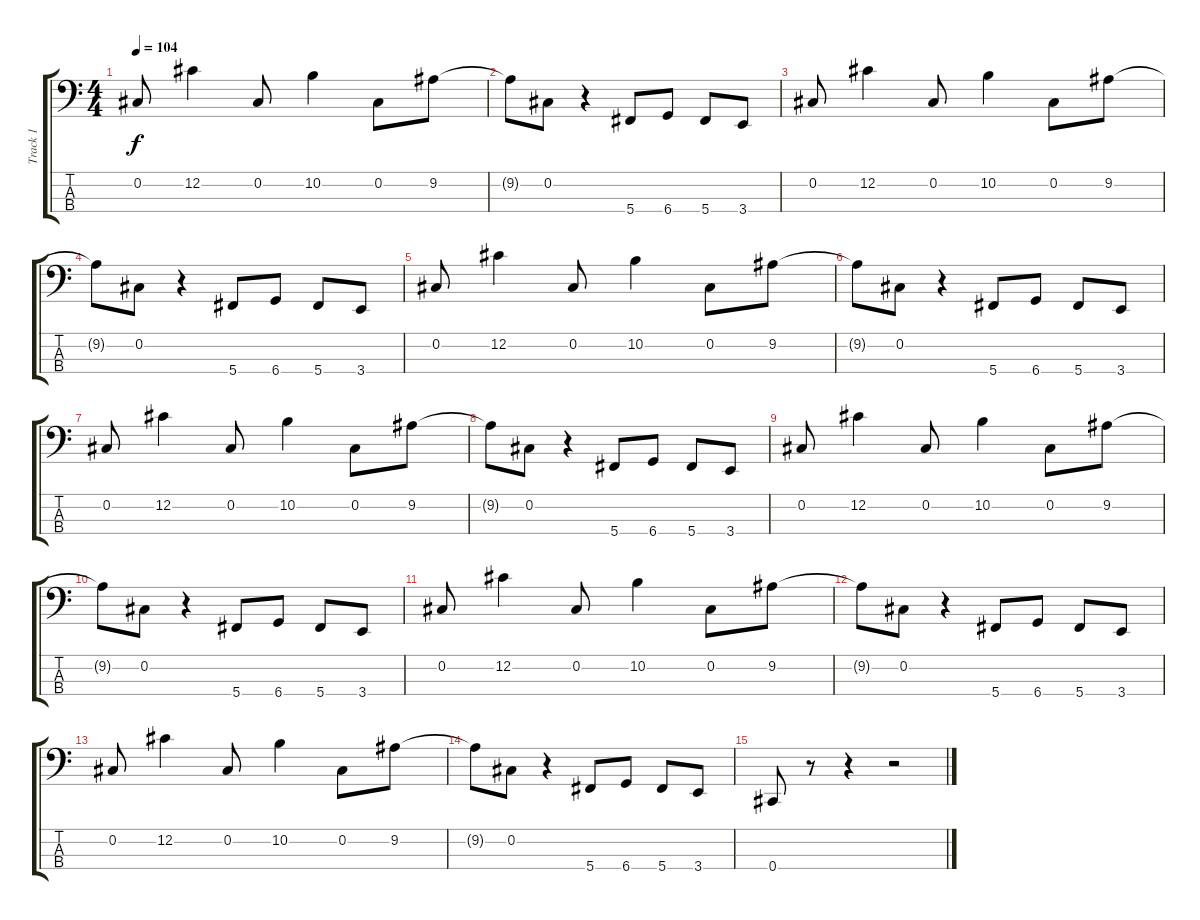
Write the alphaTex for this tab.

\track ("Track 1" "Track 1") {instrument electricbassfinger}
\staff {score tabs}
\tuning (Gb2 Db2 Ab1 Db1) {hide}
\ts (4 4)
\tempo 104
\clef f4
\ks c
0.2.8{dy f} 12.2.4 0.2.8 10.2.4 0.2.8 9.2.8 |
9.2{t}.8 0.2.8 r.4 5.4.8 6.4.8 5.4.8 3.4.8 |
0.2.8 12.2.4 0.2.8 10.2.4 0.2.8 9.2.8 |
9.2{t}.8 0.2.8 r.4 5.4.8 6.4.8 5.4.8 3.4.8 |
0.2.8 12.2.4 0.2.8 10.2.4 0.2.8 9.2.8 |
9.2{t}.8 0.2.8 r.4 5.4.8 6.4.8 5.4.8 3.4.8 |
0.2.8 12.2.4 0.2.8 10.2.4 0.2.8 9.2.8 |
9.2{t}.8 0.2.8 r.4 5.4.8 6.4.8 5.4.8 3.4.8 |
0.2.8 12.2.4 0.2.8 10.2.4 0.2.8 9.2.8 |
9.2{t}.8 0.2.8 r.4 5.4.8 6.4.8 5.4.8 3.4.8 |
0.2.8 12.2.4 0.2.8 10.2.4 0.2.8 9.2.8 |
9.2{t}.8 0.2.8 r.4 5.4.8 6.4.8 5.4.8 3.4.8 |
0.2.8 12.2.4 0.2.8 10.2.4 0.2.8 9.2.8 |
9.2{t}.8 0.2.8 r.4 5.4.8 6.4.8 5.4.8 3.4.8 |
0.4.8 r.8 r.4 r.2
